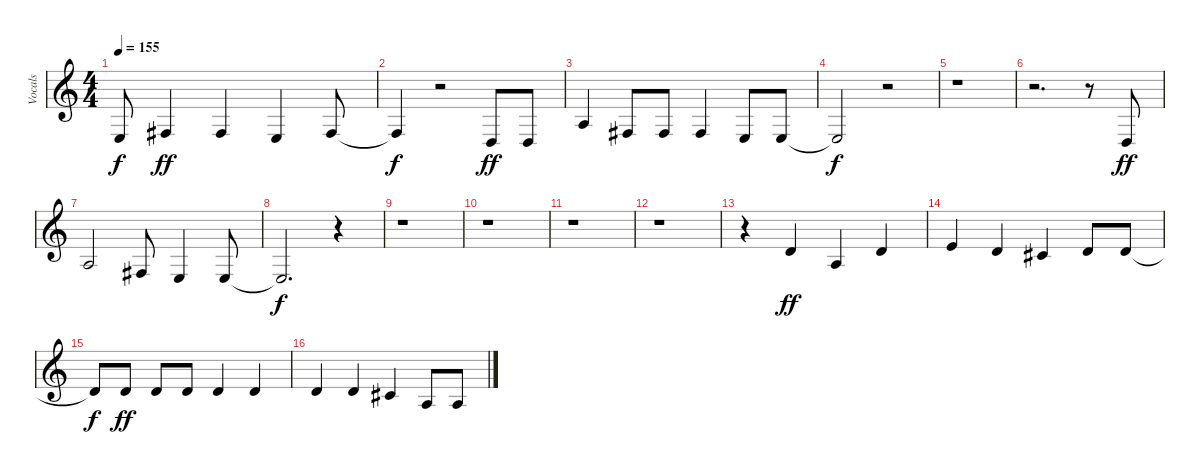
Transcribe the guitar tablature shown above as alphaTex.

\track ("Vocals" "Vocals") {instrument clarinet}
\staff {score}
\tuning (E4 B3 G3 D3 A2 E2) {hide}
\ts (4 4)
\tempo 155
\clef g2
\ks c
2.4{t}.8{dy f} 4.4.4{dy ff} 4.4.4 2.4.4 4.4.8 |
4.4{t}.4{dy f} r.2 0.4.8{dy ff} 0.4.8 |
2.3.4 4.4.8 4.4.8 4.4.4 2.4.8 2.4.8 |
2.4{t}.2{dy f} r.2 |
r.1 |
r.2{d} r.8 0.4.8{dy ff} |
2.3.2 4.4.8 2.4.4 2.4.8 |
2.4{t}.2{d dy f} r.4 |
r.1 |
r.1 |
r.1 |
r.1 |
r.4 3.2.4{dy ff} 2.3.4 3.2.4 |
0.1.4 3.2.4 2.2.4 3.2.8 3.2.8 |
3.2{t}.8{dy f} 3.2.8{dy ff} 3.2.8 3.2.8 3.2.4 3.2.4 |
3.2.4 3.2.4 2.2.4 2.3.8 2.3.8
